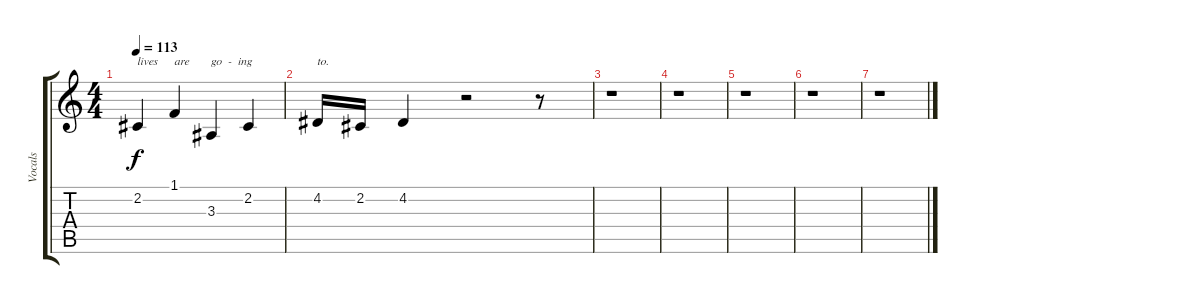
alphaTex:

\track ("Vocals " "Vocals ") {instrument lead2sawtooth}
\staff {score tabs}
\tuning (E4 B3 G3 D3 A2 E2) {hide}
\ts (4 4)
\tempo 113
\clef g2
\ks c
2.2.4{txt "lives" dy f} 1.1.4{txt "are"} 3.3.4{txt "go  -  ing"} 2.2.4 |
4.2.16{txt "to."} 2.2.16 4.2.4 r.2 r.8 |
r.1 |
r.1 |
r.1 |
r.1 |
r.1
